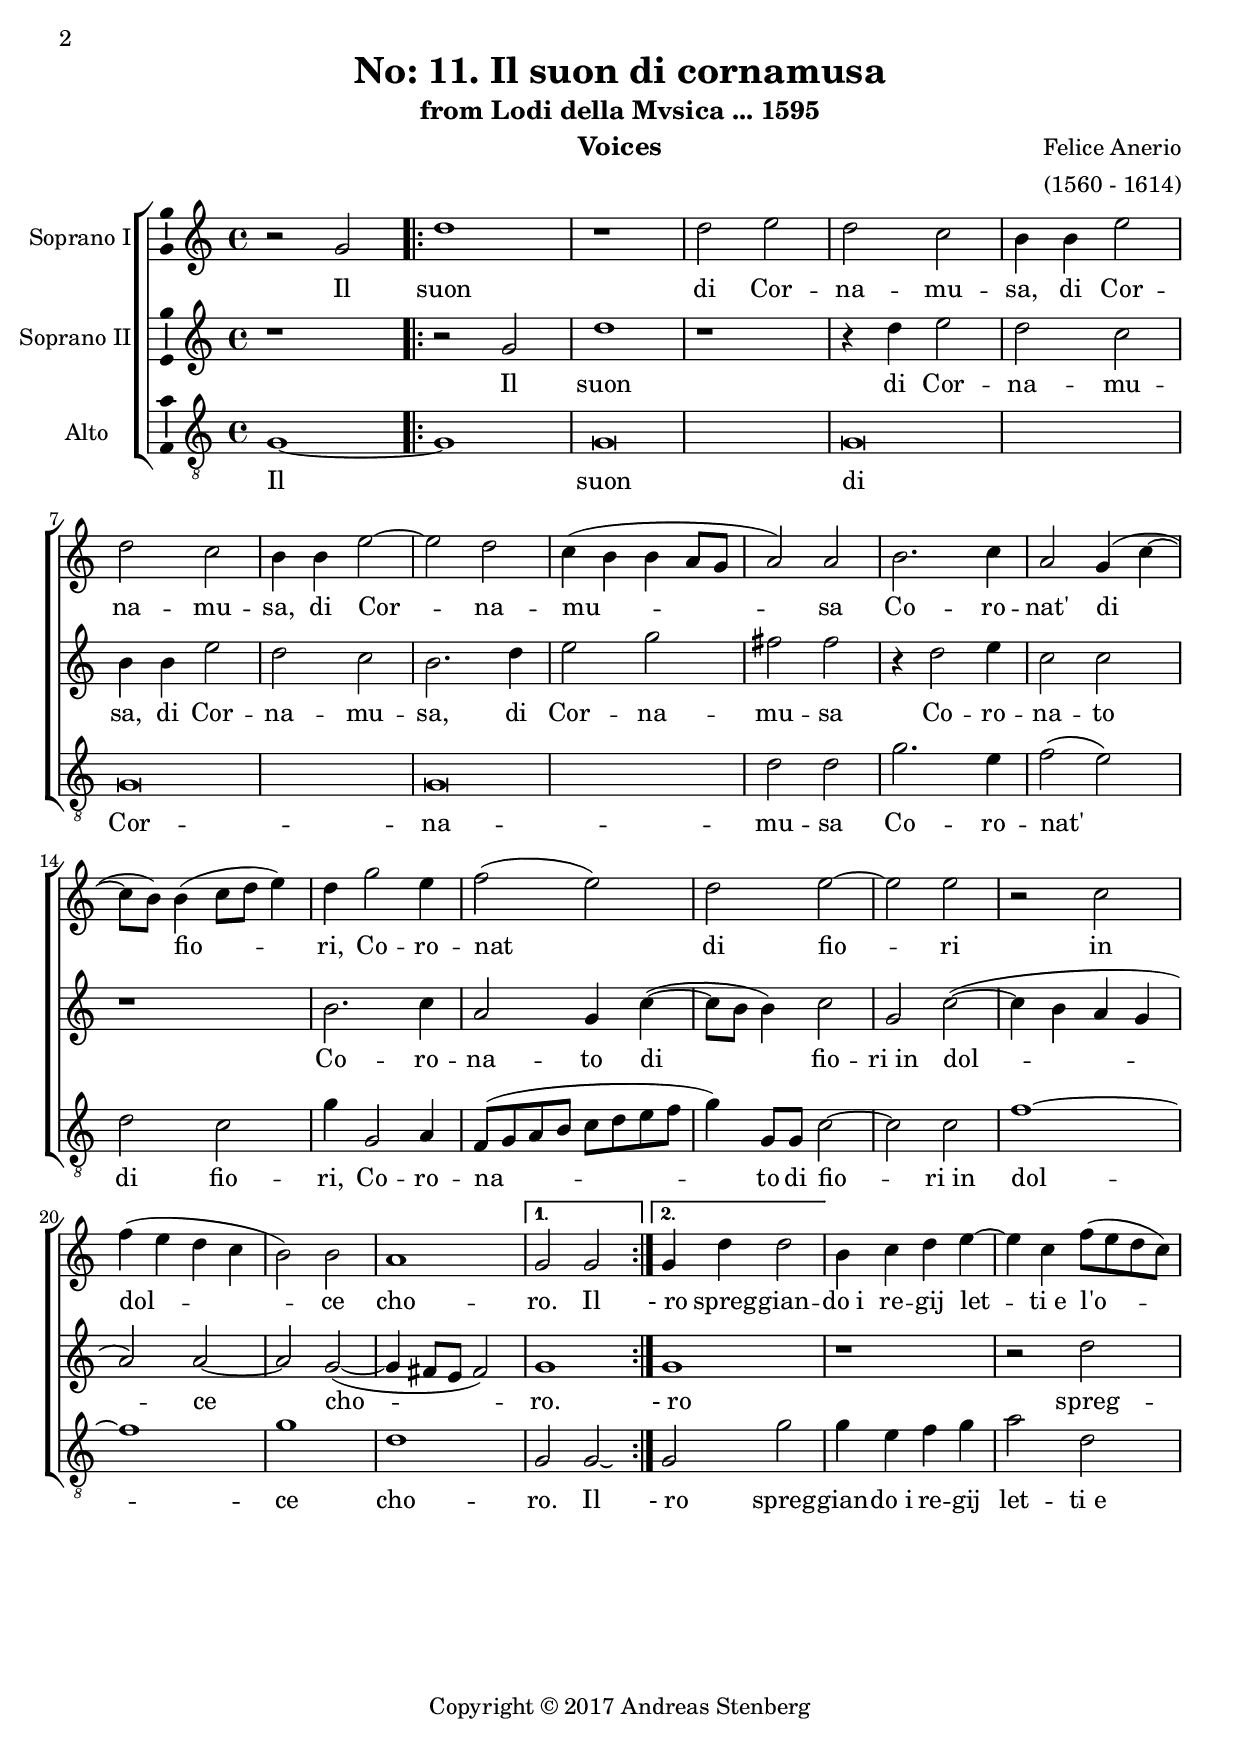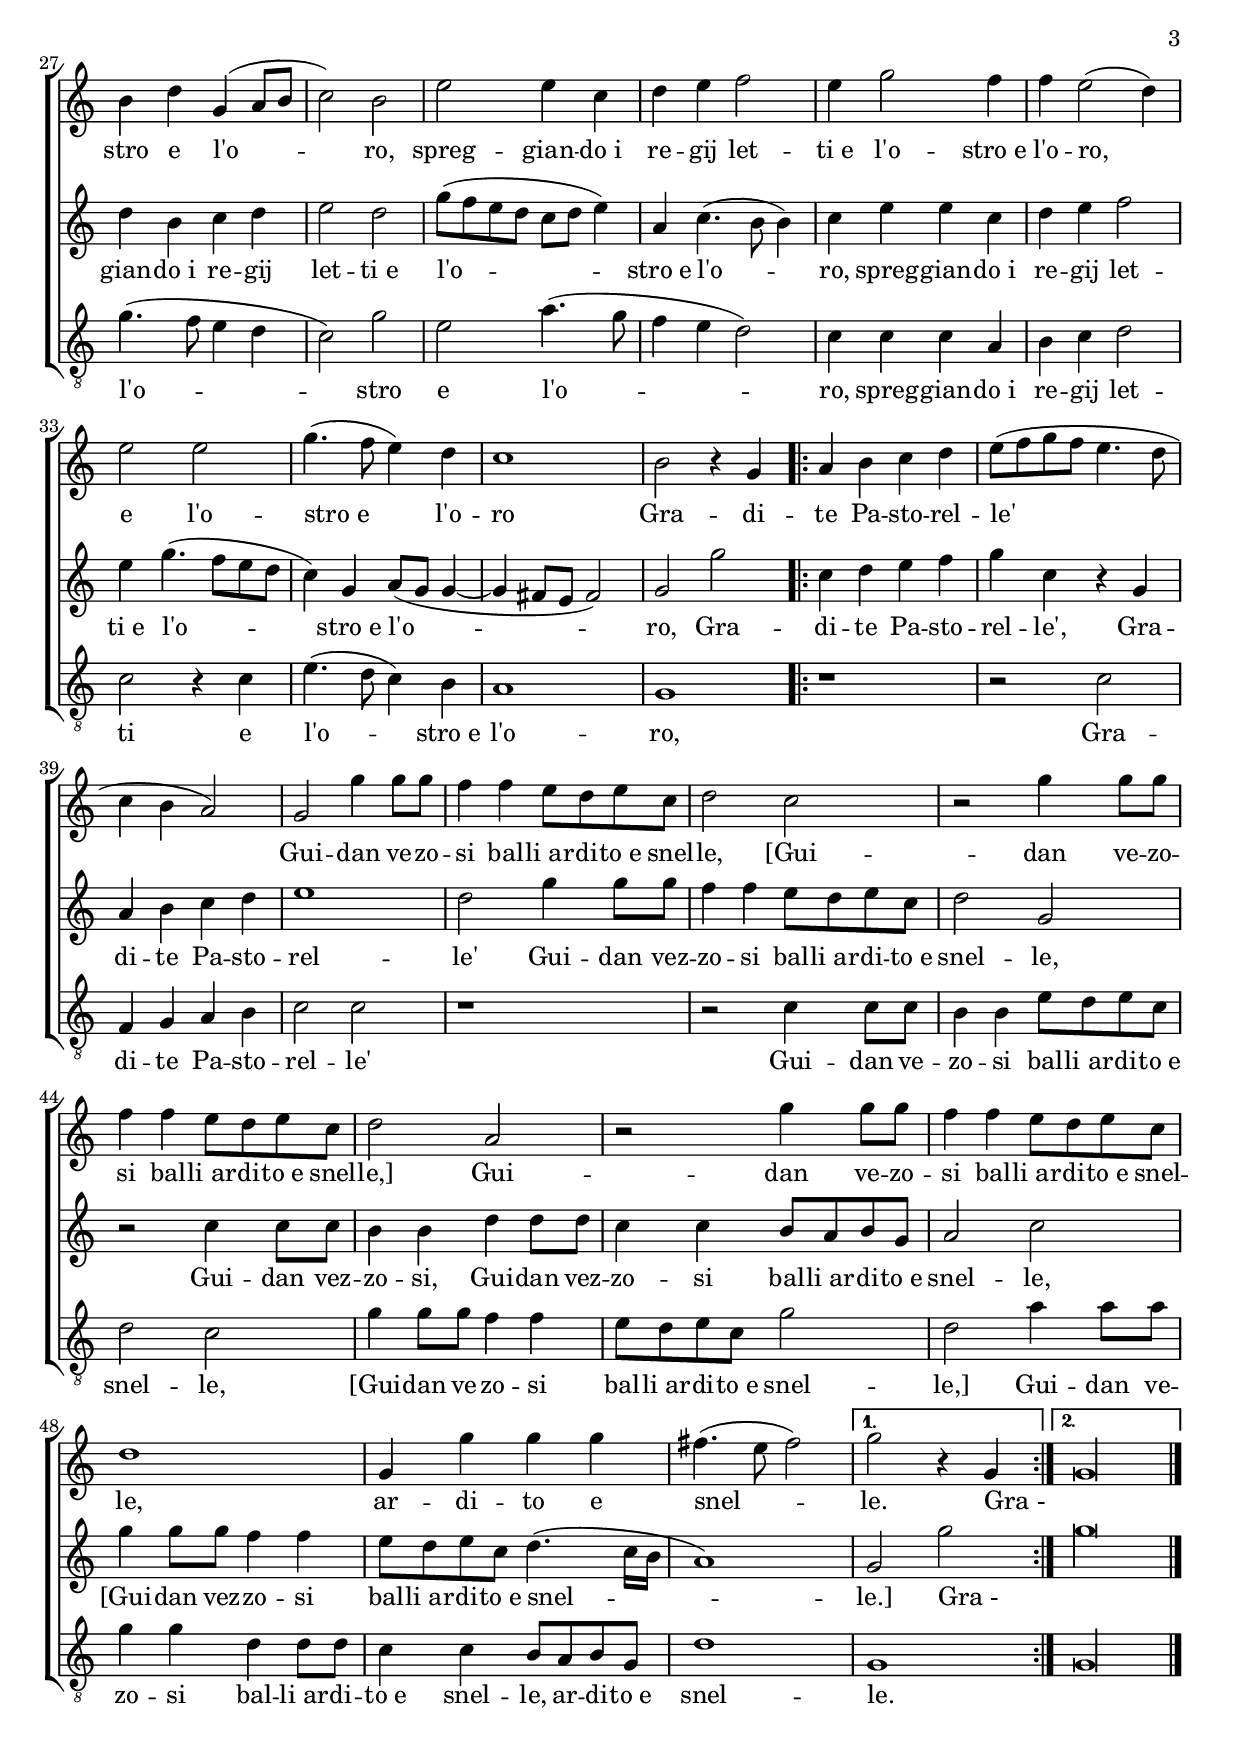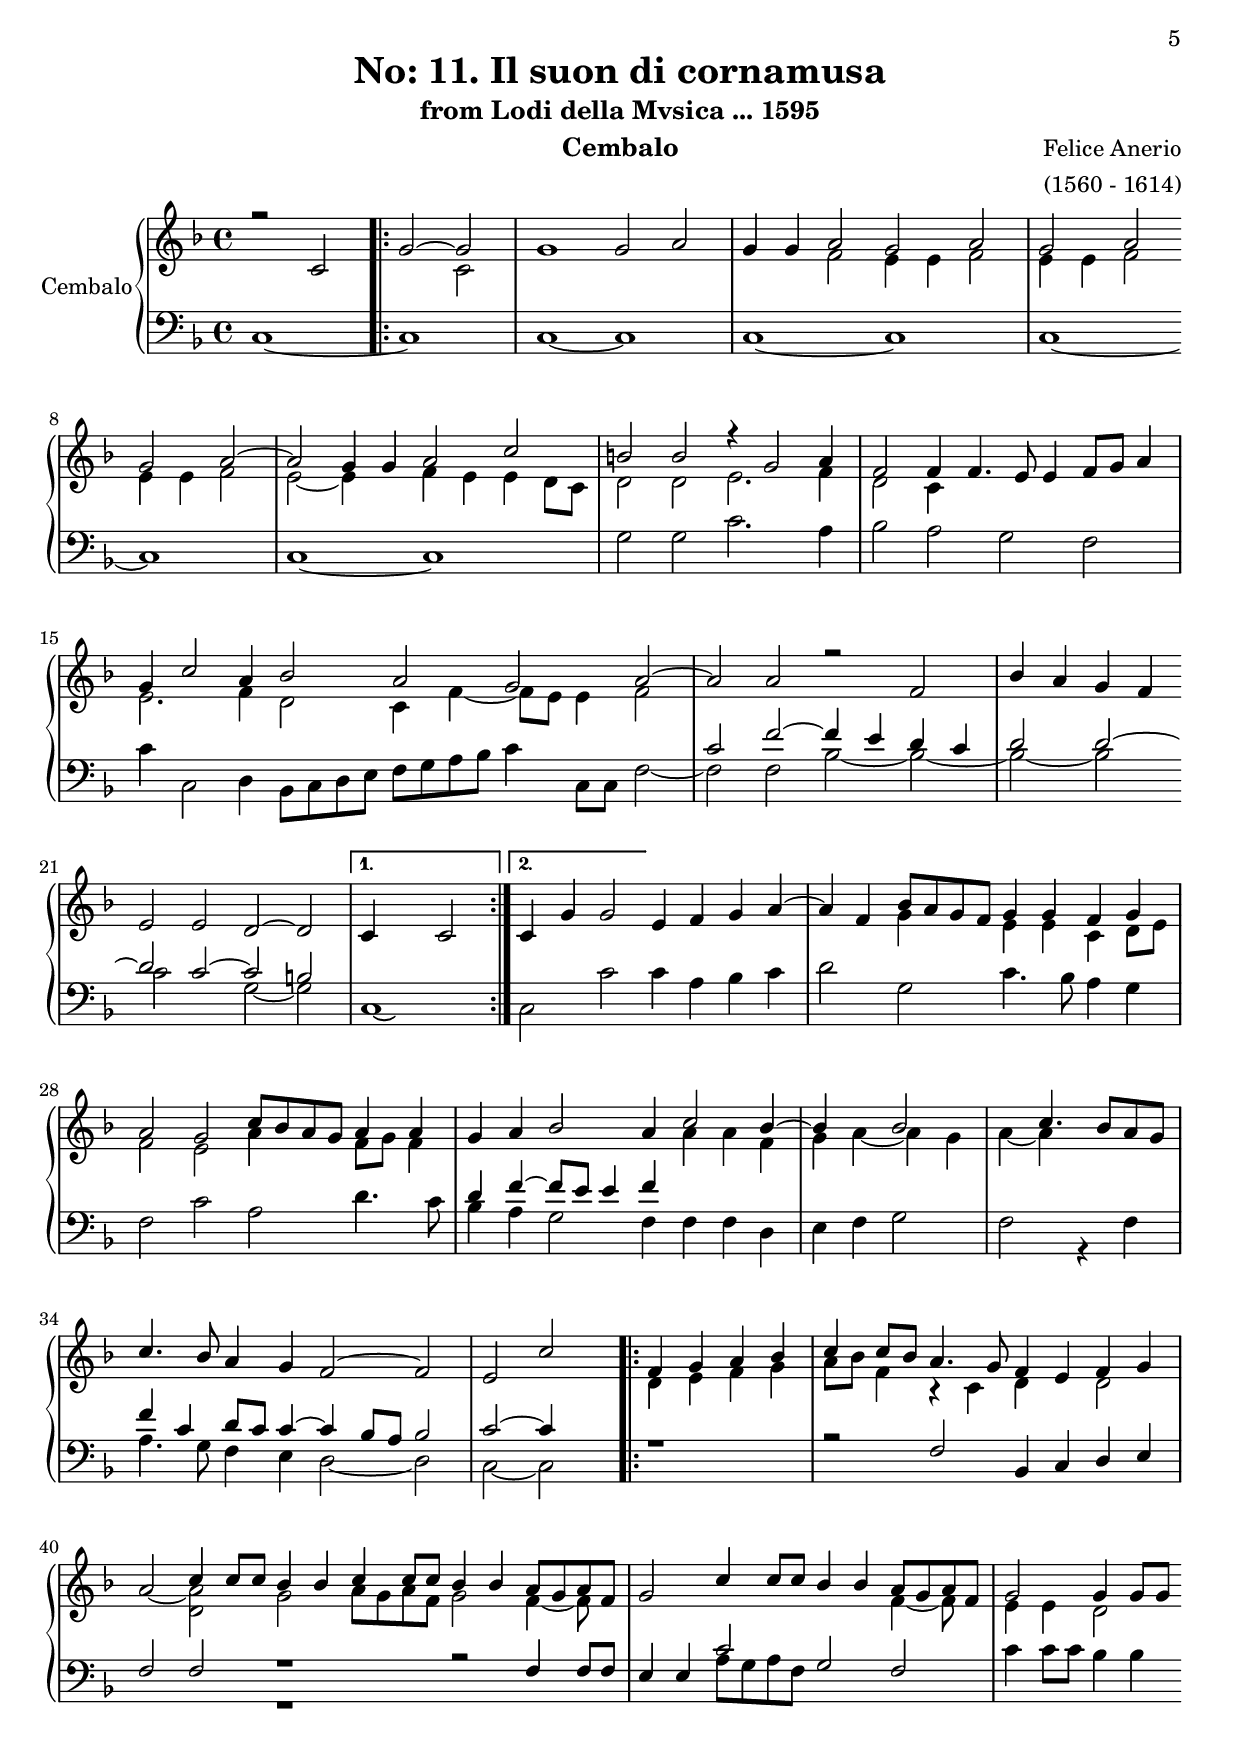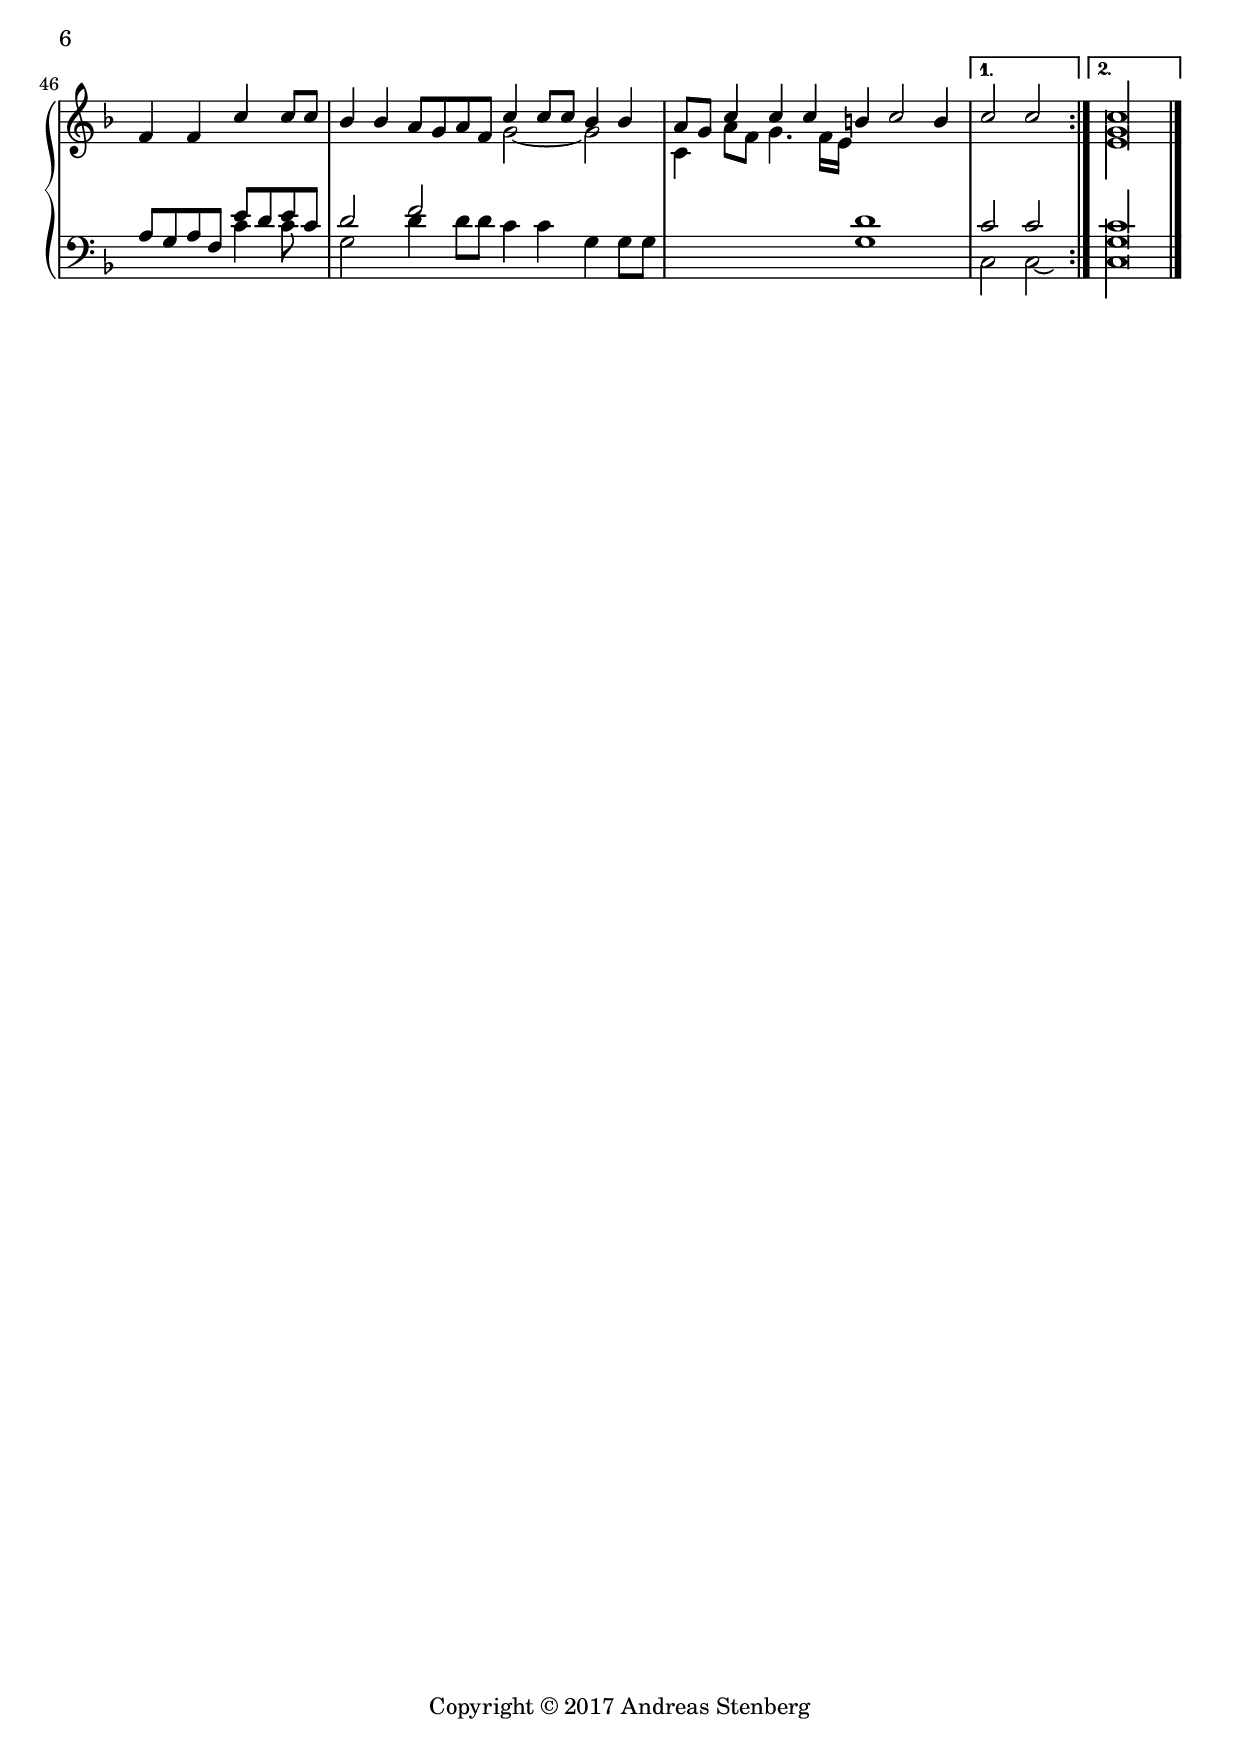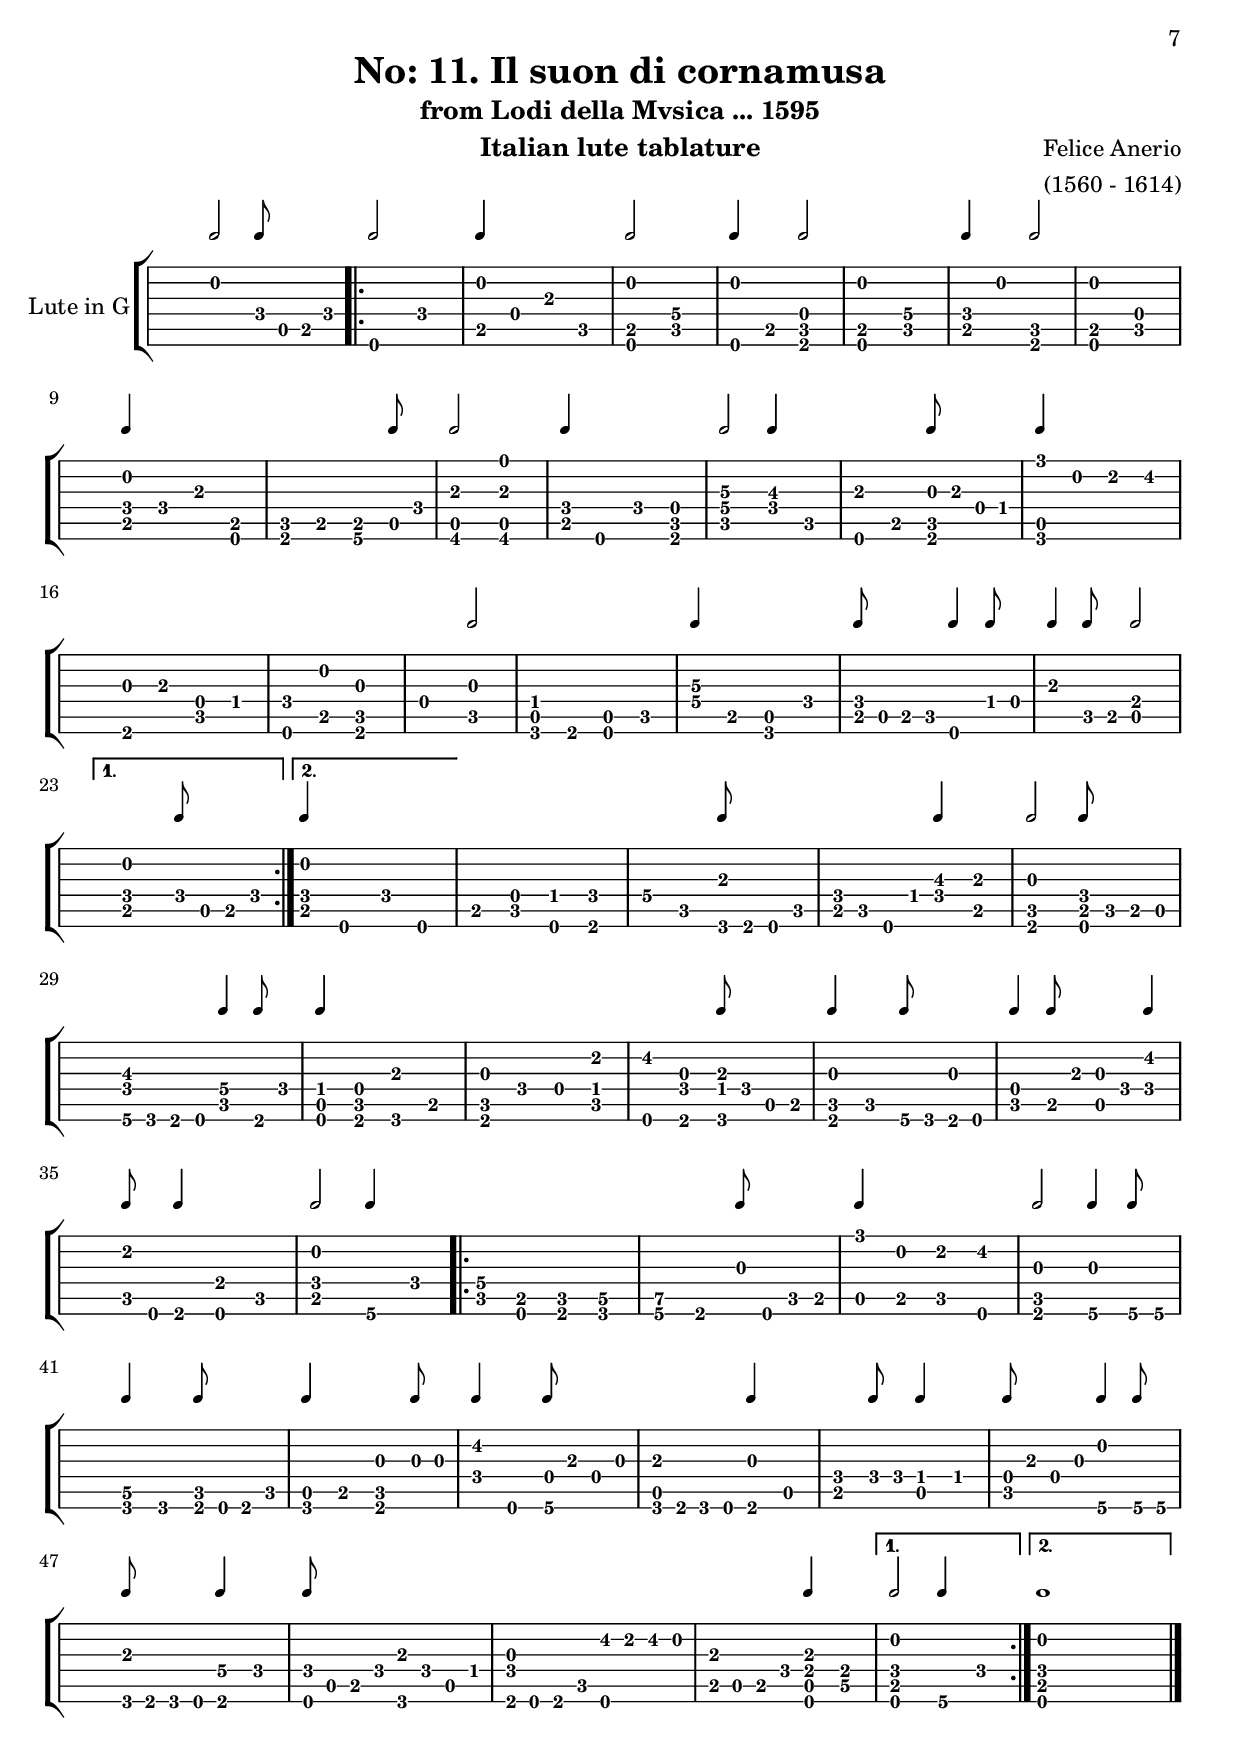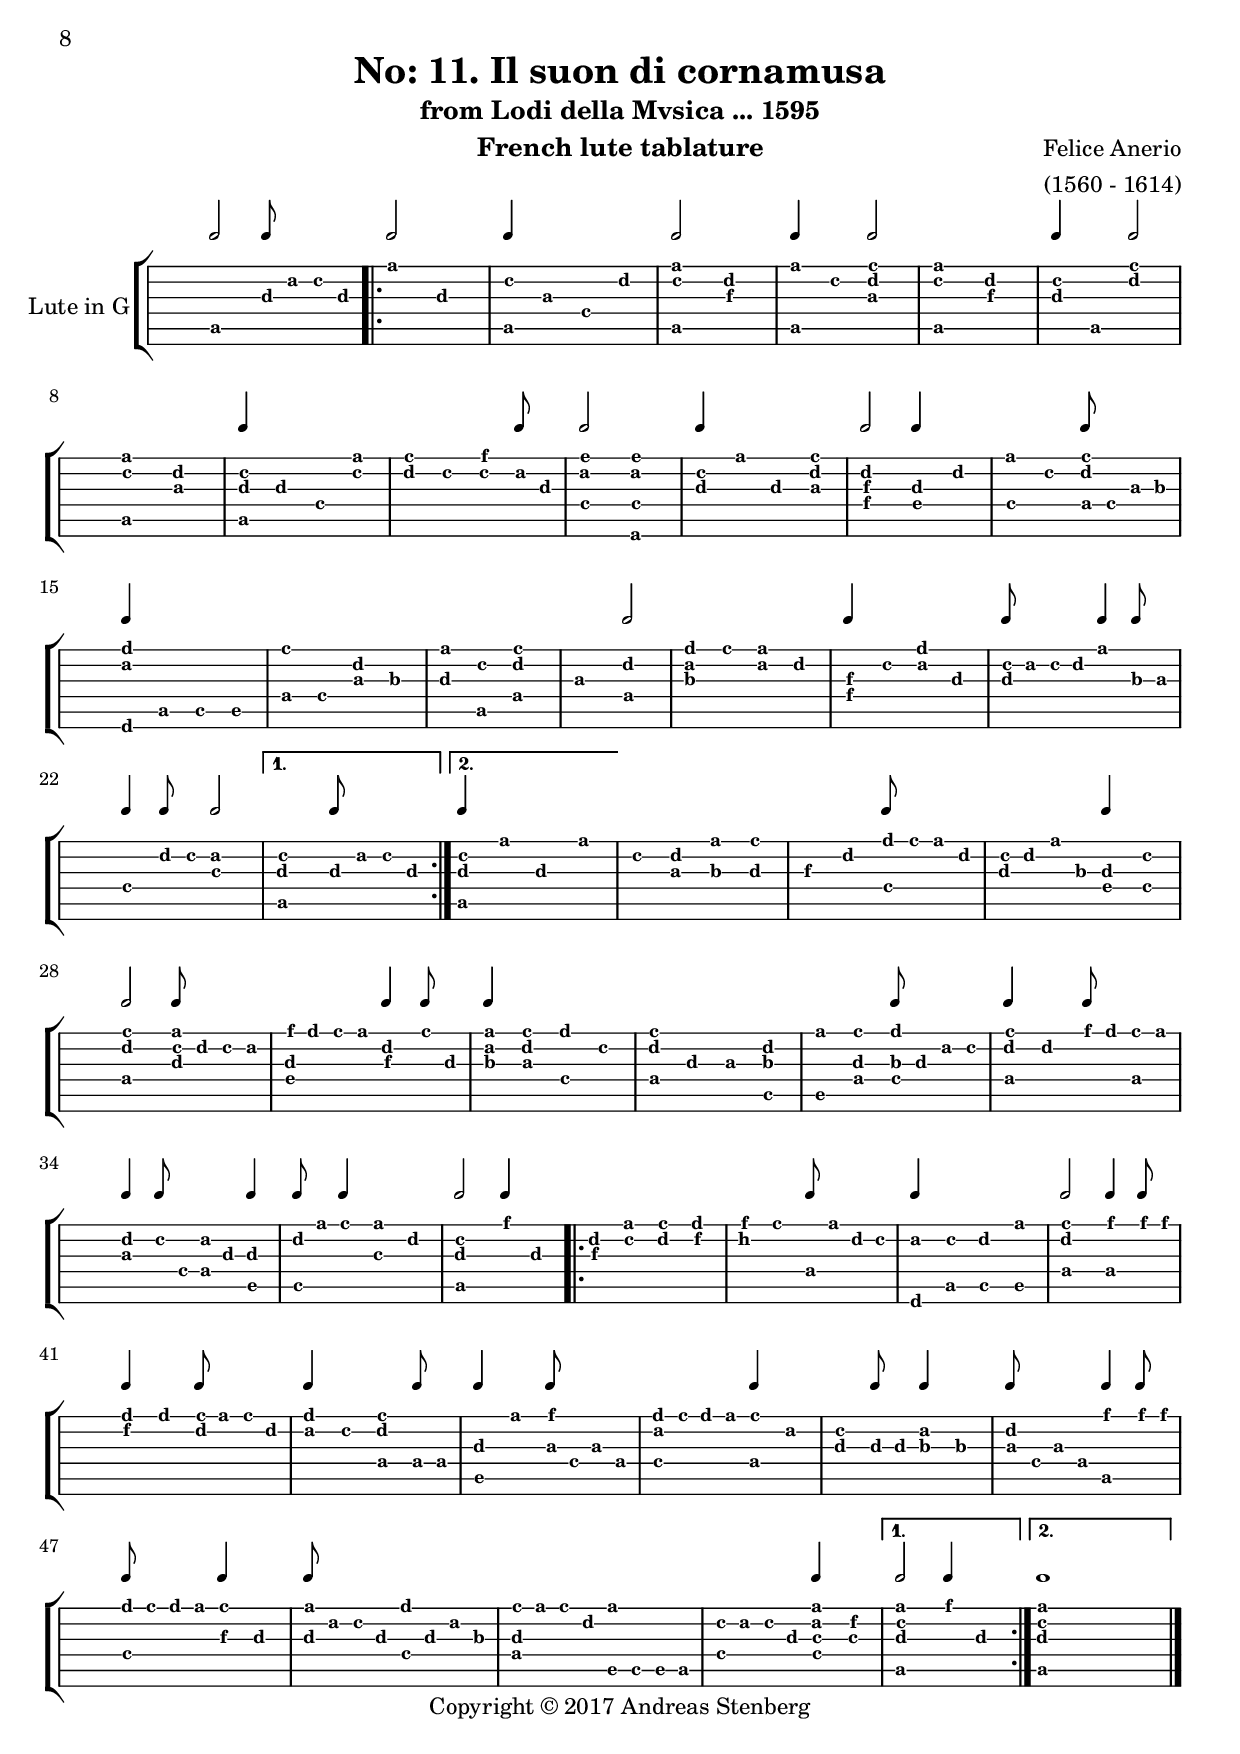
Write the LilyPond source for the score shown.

\version "2.18.2"
\language "deutsch"
#(define (tie::tab-clear-tied-fret-numbers grob)
   (let* ((tied-fret-nr (ly:spanner-bound grob RIGHT)))
     (ly:grob-set-property! tied-fret-nr 'transparent #t)))
\paper {
  ragged-bottom = ##t
  ragged-last-bottom = ##t
  print-all-headers = ##t
  page-breaking = #ly:minimal-breaking
  evenFooterMarkup = \markup {
    \fill-line {
      "Copyright © 2017 Andreas Stenberg" 
    }
  }
}

\header {
  title = "No: 11. Il suon di cornamusa"
  subtitle = "from Lodi della Mvsica ... 1595"
  composer = "Felice Anerio"
  arranger  = "(1560 - 1614)"
}
%% Sources
%% Sources fore Voices
global = {
  \key c \major
  \time 4/4
}

soprano = \relative c'' {
  \global
  % Music follows here.
  r2 g2 
  \repeat volta 2 {
    d'1
    r1 
    d2 e2 
    d2  c2 
    h4 h4 e2 
    d2  c2  
    h4 h4  e2~
    e2  d2 
    c4( h4  h4 a8 g8 
    a2)  a2 
    h2. c4 
    a2  g4( c4~
    c8 h8) h4(  c8 d8 e4) 
    d4 g2 e4 
    f2( e2) 
    d2 e2~
    e2 e2 
    r2  c2 
    f4( e4  d4 c4 
    h2)  h2  
    a1
    
  }
  \alternative {
    { g2  g2 }
    {  g4 d'4 d2   }
  }
  h4 c4 d4 e4~
  e4 c4 f8( e8 d8 c8) 
  h4 d4 g,4( a8 h8 
  c2)  h2 
  e2 e4 c4 
  d4 e4 f2 
  e4 g2 f4 
  f4 e2( d4) 
  e2 e2 
  g4.( f8 e4) d4 
  c1 
  h2  r4 g4 
  \repeat volta 2 {
    a4 h4 c4 d4 
    e8( f8 g8 f8 e4. d8 
    c4 h4 a2) 
    g2 g'4 g8 g8 
    f4 f4 e8 d8 e8 c8 
    d2 c2 
    r2 g'4 g8 g8
    f4 f4 e8 d8 e8 c8 
    d2  a2 
    r2 g'4 g8 g8 
    f4 f4 e8 d8 e8 c8 
    d1 
    g,4 g'4 g4 g4 
    fis4.( e8 fis2)
  }
  \alternative {
    { g2  r4 g,4  }
    {  \cadenzaOn g\longa
    }
  }
  \bar "|."
}

alto = \relative c' {
  \global
  % Music follows here.
  r1
  \repeat volta 2 {
    r2 g'2
    d'1
    r1 
    r4 d4 e2 
    d2  c2 
    h4 h4 e2 
    d2  c2 
    h2. d4 
    e2 g2 
    fis2 fis2 
    r4 d2 e4 
    c2 c2 
    r1 
    h2. c4 
    a2 g4 c4~( 
    c8 h8 h4) c2 
    g2 c2~(
    c4 h4 a4 g4 
    a2) a2~
    a2  g2~(
    g4 fis8 e8 fis2)
  }
  \alternative {
    {  g1 }
    { g1}
  }
  r1
  r2 d'2 
  d4 h4 c4 d4 
  e2 d2 
  g8( f8 e8 d8 c8 d8 e4) 
  a,4 c4.( h8 h4) 
  c4  e4  e4 c4 
  d4 e4  f2 
  e4 g4.( f8 e8 d8 
  c4)g4  a8( g8 g4~
  g4 fis8 e8 fis2) 
  g2 g'2 
  \repeat volta 2 {
   c,4 d4 e4 f4 
    g4 c,4 r4 g4 
    a4 h4 c4 d4 
    e1 
    d2 g4 g8 g8 
    f4 f4 e8 d8 e8 c8 
    d2 g,2 
    r2 c4 c8 c8 
    h4 h4 d4 d8 d8 
    c4 c4 h8 a8 h8 g8 
    a2 c2 
    g'4 g8 g8 f4 f4 
    e8 d8 e8 c8 d4.( c16 h16 
    a1)
  }
  \alternative {
    {  g2
       g'2  }
    {  g\longa }
  }
}


bass = \relative c {
  \global
  % Music follows here.
  g'1~
  \repeat volta 2 {
    g1
    g\breve
    g\breve
    g\breve
    g\breve
    d'2 d2
    g2. e4
    f2( e2) 
    d2 c2
    g'4 g,2 a4
    f8( g8 a8 h8 c8 d8 e8 f8
    g4) g,8 g8 c2~
    c2 c2 f1~
    f1
    g1     
    d1
  }
  \alternative {
    {  g,2  g2\laissezVibrer  }
    {  g2 g'2  }
  }
  g4 e4 f4 g4  
  a2  d,2 
  g4.( f8 e4 d4 
  c2 ) g'2 
  e2  a4.( g8 
  f4 e4  d2) 
  c4 c4  c4 a4 
  h4 c4  d2 
  c2  r4 c4 
  e4.( d8  c4) h4 
  a1
  g1
  \repeat volta 2 {
    r1
    r2 c2 
    f,4 g4  a4 h4 
    c2  c2 
    r1
    r2 c4 c8 c8 
    h4 h4  e8 d8 e8 c8 
    d2  c2 
    g'4 g8 g8  f4 f4 
    e8 d8 e8 c8  g'2 
    d2  a'4 a8 a8  
    g4 g4  d4 d8 d8 
    c4 c4  h8 a8 h8 g8 
    d'1
  }
  \alternative {
    { g,1  }
    {  g\longa
    }
  }
}

sopranoVerse = \lyricmode {
  % Lyrics follow here.
  Il suon \repeat unfold 2 { di Cor -- na -- mu -- sa, }
  di Cor -- na -- mu -- sa
  Co -- ro -- nat' di fio -- ri,
  Co -- ro -- nat di fio -- ri in dol -- ce cho -- ro.
  Il
    "- ro"
  spreg -- gian -- do_i re -- gij let -- ti_e l'o -- stro e l'o --  ro,
  spreg -- gian -- do_i re -- gij let -- ti_e l'o -- stro_e l'o --  ro,
  e l'o -- stro_e l'o --  ro
  Gra -- di -- te Pa -- sto -- rel -- le' Gui -- dan ve -- zo -- si bal -- li_ar -- di -- to_e snel -- le,
  [Gui -- dan ve -- zo -- si bal -- li_ar -- di -- to_e snel -- le,]
  Gui -- dan ve -- zo -- si bal -- li_ar -- di -- to_e snel -- le,
  ar -- di -- to e snel -- le.
  "Gra -" 
  _ "- le."
}

altoVerse = \lyricmode {
  % Lyrics follow here.
  Il suon \repeat unfold 2 { di Cor -- na -- mu -- sa, }
  di Cor -- na -- mu -- sa
  Co -- ro -- na -- to 
  Co -- ro -- na -- to di fio -- ri_in dol -- ce cho -- ro.
  "- ro"  
spreg -- gian -- do_i re -- gij let -- ti_e l'o -- stro_e l'o --  ro,
  spreg -- gian -- do_i re -- gij let -- ti_e l'o -- stro_e l'o --  ro,
  Gra -- di -- te Pa -- sto -- rel -- le',
  Gra -- di -- te Pa -- sto -- rel -- le' 
  Gui -- dan vez -- zo -- si bal -- li_ar -- di -- to_e snel -- le,
  Gui -- dan vez -- zo -- si,
  Gui -- dan vez -- zo -- si bal -- li_ar -- di -- to_e snel -- le,
[Gui -- dan vez -- zo -- si bal -- li_ar -- di -- to_e snel -- le.]
"Gra -" 
_ "- le.]"
  }


bassVerse = \lyricmode {
  % Lyrics follow here.
  Il suon  di Cor -- na -- mu -- sa
  Co -- ro -- nat' di fio -- ri,
  Co -- ro -- na -- to di fio -- ri_in dol -- ce cho -- ro.
  Il
  "- ro"
spreg -- gian -- do_i re -- gij let -- ti_e l'o -- stro e l'o --  ro,
  spreg -- gian -- do_i re -- gij let -- ti e l'o -- stro_e l'o --  ro,
  Gra -- di -- te Pa -- sto -- rel -- le' Gui -- dan ve -- zo -- si bal -- li_ar -- di -- to_e snel -- le,
  [Gui -- dan ve -- zo -- si bal -- li_ar -- di -- to_e snel -- le,]
  Gui -- dan ve -- zo -- si bal -- li_ar -- di -- to_e snel -- le,
  ar -- di -- to_e snel -- le.
  _ "- le."
}
%% Sources for Harpsichord setting
global = {
  \key f \major
  \time 4/4
}

rightOne = \relative c'' {
  \global
  % Music follows here.
  r2 c,2
  \repeat volta 2 {
    g'2~g2
    g1 \bar "" g2 a2
    g4 g4  a2 \bar "" g2 a2
    g2 a2\bar ""  g2 a2~
    a2 g4 g4 \bar "" a2 c2
    h2 h2 \bar "" r4 g2 a4
    f2 f4  f4. e8 e4 f8 g8 a4
    g4 c2 a4 \bar "" b2 a2 \bar ""
    g2 a2~
    a2 a2\bar "" r2 f2
    b4 a4 g4 f4 \bar "" e2 e2 \bar ""
    d2~d2
  }
  \alternative {
    { c4 s4 c2  }
    {c4 g'4 g2\bar "" }
  }
  e4 f4 g4 a4~
  a4 f4 b8 a8 g8 f8  \bar ""
  g4 g4 f4 g4
  a2 g2 \bar ""
  c8 b8 a8 g8 a4 a4 
  g4 a4 b2 \bar "" a4 c2 b4~
  b4  s4 b2 s4 \bar "" c4. b8 a8 g8
  c4. b8 a4 g4 \bar "" f2~ f2
  e2 c'2
  \repeat volta 2 {
    f,4 g4 a4 b4
    c4 c8 b8 a4. g8 \bar ""
    f4 e4 f4 g4
  <<{ s2  \stemUp c4 c8 c8 }\\ { \stemUp a2 ~ \stemDown a2  }>>\bar ""
   \stemUp
   b4 b4 c4 c8 c8 \bar ""
    b4 b4 a8 g8 a8 f8
    g2 c4 c8 c8 \bar ""
    b4 b4 a8 g8 a8 f8
    g2 g4 g8 g8 \bar ""
    f4 f4 c'4 c8 c8
    b4 b4 a8 g8 a8 f8  \bar ""
    c'4 c8 c8 b4 b4
    a8 g8 c4 c4 c4 \bar ""
    h4 c2 h4
  }
  \alternative
  {
    {c2 c2}
    {\cadenzaOn c\longa \bar "|."}
  }
}

rightTwo = \relative c'' {
  \global
  % Music follows here.
  s1 
  \repeat volta 2 {
    s2 c,2
    s1 s1
    s2 f2 e4 e4 f2
    e4 e4 f2 e4 e4 f2
    e2~e4 s4 f4 e4 e4 d8 c8
    d2 d2 e2. f4
    d2 c4 s4 \bar "" s1
    e2. f4 d2 c4 f4~
    f8 e8 e4 f2 
    s1 s1
    s1 s1
    s1 
  }
  \alternative {
    { s1 }
    { s1 }
  }
  s1 
  s2 g4 s4
  e4 e4 c4 d8 e8
  f2 e2
  a4 s4 f8 g8 f4
  s1 
  s4 a4 a4 f4
  g4 a4~ a4 g4
  a4~ a4 s2
  s1
  s1
  s1
  \repeat volta 2 {
    d,4 e4 f4 g4
    a8 b8 f4 r4 c4
    d4 s4 d2
    s2 \stemDown d2 

    g2 a8 g8 a8 f8 
    g2 f4~ f8 s8
    s1 
    s2 f4~f8 s8
    e4 e4 d2
    s1
    s1 
    g2~g2
    c,4 a'8 f8 g4. f16 e16
    s1
  }
  \alternative {
    { s2 s2 }
    { <g e>\longa }
  }
}

leftOne = \relative c' {
  \global
  % Music follows here.
  s1
  \repeat volta 2 {
  s1*16
  c2 f2~ f4 e4 d4 c4
  d2 d2~d2 c2 ~
  c2 h2
  }
  \alternative {
    {s1}
  { s1 }
  }
  s1*5
  d4 f4~f8 e8 e4 
  f4 s2.
  s1*2
  f4 c4 d8 c8 c4~ 
  c4 b8 a8 b2
  c2~c4 s4
  \repeat volta 2 {
    r1
   r2  f,2 
    b,4 c4 d4 e4
    f2 f2
    r1
    r2 f4 f8 f8 
    e4 e4  c'2
    g2 f2
    s1
    a8 g8 a8 f8 e'8 d8 e8 c8
    d2 f2
    s1
    s1
    d1
  }
  \alternative {
    { c2 c2}
    { c\longa }
  }
}

leftTwo = \relative c' {
  \global
  % Music follows here.
  c,1~ 
  \repeat volta 2 {
  c1
  c1~c1
  c1~c1
  c1~c1
  c1~c1
  g'2 g2 c2. a4
  b2 a2 g2 f2
  c'4 c,2 d4 b8 c8 d8 e8
  f8 g8 a8 b8 c4 c,8 c8 f2~
  f2 f2 b2~ b2~
  b2 ~b2 c2 s2 
  g2~g2
  }
  \alternative {
    { c,1\laissezVibrer }
    { c2 c'2  }
  }
  c4 a4 b4 c4
  d2 g,2
  c4. b8 a4 g4
  f2 c'2
  a2 d4. c8
  b4 a4 g2 
  f4 f4 f4 d4
  e4 f4 g2
  f2 r4 f4
  a4. g8 f4 e4
  d2~d2
  c2~ c2
  \repeat volta 2 {
    s1
    s1
    s1
    s1
    r1
    s1
   s2  a'8 g8 a8 f8
   s1
    c'4 c8 c8 b4 b4 
    s2 c4 c8 s8
    g2 d'4 d8 d8 
    c4 c4 g4 g8 g8 
    s1 
    g1 
  }
  \alternative {
    { c,2 c2\laissezVibrer }
    { <g' c,>\longa }
  }
}
harpsicordPart =  \new PianoStaff \with {
    instrumentName = "Cembalo"
  } <<
    \new Staff = "right" \with {
      midiInstrument = "harpsichord"
    } << \rightOne \\ \rightTwo >>
    \new Staff = "left" \with {
      midiInstrument = "harpsichord"
    } { \clef bass << \leftOne \\ \leftTwo >> }
  >>
 %% Sources for Italian lute tablature
TrackAVoiceAMusic = #(define-music-function (parser location inTab) (boolean?)
                       #{
%                         \tempo 4=120
                         \clef #(if inTab "tab" "treble_8")
                         \key f \major
                         \time 4/4
                         \oneVoice
                           <c\2>2 <c'\4>8 <d'\5>8 <e'\5>8 <c'\4>8 
                         \repeat volta 2 {
                           <g'\6>2 <c'\4>2 
                           <e'\5 c\2 >4 <a\4>4 <g\3>4 <f'\5>4 
                           <g'\6 e'\5 c\2 >2 <f'\5 d'\4 >2 
                           <g'\6 c\2 >4 <e'\5>4 <a'\6 f'\5 a\4 >2 
                           <g'\6 e'\5 c\2 >2 <f'\5 d'\4 >2 
                           <e'\5 c'\4 >4 <c\2>4 <a'\6 f'\5 >2 
                           <g'\6 e'\5 c\2 >2 <f'\5 a\4 >2 
                           <e'\5 c'\4 c\2 >4 <c'\4>4 <g\3>4 <g'\6 e'\5 >4 
                           <a'\6 f'\5 >4 <e'\5>4 <c''\6 e'\5 >4 <d'\5>8 <c'\4>8 
                           <h'\6 d'\5 g\3 >2 <h'\6 d'\5 g\3 g,\1 >2 
                           <e'\5 c'\4 >4 <g'\6>4 <c'\4>4 <a'\6 f'\5 a\4 >4 
                           <f'\5 d'\4 b\3 >2 <c'\4 a\3 >4 <f'\5>4 
                           <g'\6 g\3 >4 <e'\5>4 <a'\6 f'\5 f\3 >8 <g\3>8 <a\4>8 <b\4>8 
                          % <g'\6 e'\5 c'\4 >4 <c''\6 c\2 >4 <e'\5>4 <a'\6 f'\5 d\2 >4 
                           <b'\6 d'\5 b,\1 >4 <c\2>4 <d\2>4 <e\2>4 
                           <a'\6 f\3 >4 <g\3>4 <f'\5 a\4 >4 <b\4>4 
                           <g'\6 c'\4 >4 <e'\5 c\2 >4 <a'\6 f'\5 f\3 >2 
                           <a\4>2 <f'\5 f\3 >2 
                           <b'\6 d'\5 b\4 >4 <a'\6>4 <g'\6 d'\5 >4 <f'\5>4 
                           <d'\4 b\3 >4 <e'\5>4 <b'\6 d'\5 >4 <c'\4>4 
                           <e'\5 c'\4 >8 <d'\5>8 <e'\5>8 <f'\5>8 <g'\6>4 <b\4>8 <a\4>8 
                           <g\3>4 <f'\5>8 <e'\5>8 <d'\5 h\4 >2 
                         }
                         \alternative {
                           {
                             <e'\5 c'\4 c\2 >2 <c'\4>8 <d'\5>8 <e'\5>8 <c'\4>8 
                           }
                           {
                             <e'\5 c'\4 c\2 >4 <g'\6>4 <c'\4>4 <g'\6>4 
                           }
                         }
                         <e'\5>4 <f'\5 a\4 >4 <g'\6 b\4 >4 <a'\6 c'\4 >4 
                         <d'\4>4 <f'\5>4 <b'\6 g\3 >8 <a'\6>8 <g'\6>8 <f'\5>8 
                         <e'\5 c'\4 >8 <f'\5>8 <g'\6>8 <b\4>8 <c'\4 a\3 >4 <e'\5 g\3 >4 
                         <a'\6 f'\5 f\3 >2 <g'\6 e'\5 c'\4 >8 <f'\5>8 <e'\5>8 <d'\5>8 
                         <c''\6 c'\4 a\3 >8 <b'\6>8 <a'\6>8 <g'\6>8 <f'\5 d'\4 >4 <a'\6>8 <c'\4>8 
                         <g'\6 d'\5 b\4 >4 <a'\6 f'\5 a\4 >4 <b'\6 g\3 >4 <e'\5>4 
                         <a'\6 f'\5 f\3 >4 <c'\4>4 <a\4>4 <f'\5 b\4 d\2 >4 
                         <g'\6 e\2 >4 <a'\6 c'\4 f\3 >4 <b'\6 b\4 g\3 >8 <c'\4>8 <d'\5>8 <e'\5>8 
                         <a'\6 f'\5 f\3 >4 <f'\5>4 <c''\6>8 <b'\6>8 <a'\6 f\3 >8 <g'\6>8 
                         <f'\5 a\4 >4 <e'\5>8 <g\3>8 <d'\5 f\3 >8 <c'\4>8 <c'\4 e\2 >4 
                         <f'\5 d\2 >8 <g'\6>8 <a'\6>4 <g'\6 h\4 >4 <f'\5>4 
                         <e'\5 c'\4 c\2 >2 <c''\6>4 <c'\4>4 
                         \repeat volta 2 {
                           <f'\5 d'\4 >4 <g'\6 e'\5 >4 <a'\6 f'\5 >4 <b'\6 g'\5 >4 
                           <c''\6 a'\5 >4 <a'\6>4 <f\3>8 <g'\6>8 <f'\5>8 <e'\5>8 
                           <b,\1 d'\5 >4 <c\2 e'\5 >4 <d\2 f'\5 >4 <e\2 g'\6 >4 
                           <a'\6 f'\5 f\3 >2 <c''\6 f\3 >4 <c''\6>8 <c''\6>8 
                           <b'\6 g'\5 >4 <b'\6>4 <a'\6 f'\5 >8 <g'\6>8 <a'\6>8 <f'\5>8 
                           <b'\6 d'\5 >4 <e'\5>4 <f'\5 a'\6 f\3 >4 <f\3>8 <f\3>8 
                           <c'\4 e\2 >4 <g'\6>4 <c''\6 a\4 >8 <g\3>8 <a\4>8 <f\3>8 
                           <b'\6 d'\5 g\3 >8 <a'\6>8 <b'\6>8 <g'\6>8 <a'\6 f\3 >4 <d'\5>4 
                           <e'\5 c'\4 >4 <c'\4>8 <c'\4>8 <d'\5 b\4 >4 <b\4>4 
                           <f'\5 a\4 >8 <g\3>8 <a\4>8 <f\3>8 <c\2 c''\6 >4 <c''\6>8 <c''\6>8 
                           <b'\6 g\3 >8 <a'\6>8 <b'\6>8 <g'\6>8 <a'\6 d'\4 >4 <c'\4>4 
                           <g'\6 c'\4 >8 <d'\5>8 <e'\5>8 <c'\4>8 <b'\6 g\3 >8 <c'\4>8 <d'\5>8 <b\4>8 
                           <a'\6 c'\4 f\3 >8 <g'\6>8 <a'\6>8 <f'\5>8 <g'\6 e\2 >8 <d\2>8 <e\2>8 <c\2>8 
                           <e'\5 g\3 >8 <d'\5>8 <e'\5>8 <c'\4>8 <g'\6 d'\5 h\4 g\3 >4 <g'\5 h\4 >4 
                         }
                         \alternative {
                           {
                             <g'\6 e'\5 c'\4 c\2 >2 <c''\6>4 <c'\4>4 
                           }
                           {
                             \cadenzaOn
                             <g'\6 e'\5 c'\4 c\2 >\longa 
                           }
                         }
                         \bar "|."
                         \pageBreak
                       #})
TrackAVoiceBMusic = #(define-music-function (parser location inTab) (boolean?)
                       #{
                       #})
rythmStaff = \new DrumStaff \with {
  \remove "Staff_symbol_engraver"
  \remove "Time_signature_engraver"
  \hide Clef
  fontSize = #-3
  \override StaffSymbol.staff-space = #(magstep -3)
  \override StaffSymbol.thickness = #(magstep -3)} { \stemUp
  \drummode { 
       bd2 bd8 s4.
       bd2 s2
       bd4 s2.
       bd2 s2
       bd4 s4 bd2
       s1
       bd4 s4 bd2 
       s1
       bd4 s2. 
       s2. bd8 s8
       bd2 s2
       bd4 s2. 
       bd2 bd4 s4
       s2 bd8 s4.
       bd4 s2.
       s1*2
       s2 bd2
       s1
       bd4 s2. 
       bd8 s4. bd4 bd8 s8
       bd4 bd8 s8 bd2
       s2 bd8 s4.
       bd4 s2.
       s1
       s2 bd8 s4.
       s2 bd4 s4
       bd2 bd8 s4.
       s2 bd4 bd8 s8
       bd4 s2. 
       s1
       s2 bd8 s4.
       bd4 s4 bd8 s4.
       bd4 bd8 s8 s4 bd4
       bd8 s8 bd4 s2
       bd2 bd4 s4
       s1
       s2 bd8 s4.
       bd4 s2. 
       bd2 bd4 bd8 s8
       bd4 s4 bd8 s4.
       bd4 s2 bd8 s8
       bd4 s4 bd8 s4.
       s2 bd4 s4
       s4 bd8 s8 bd4 s4
       bd8 s4. bd4 bd8 s8
       bd8 s4. bd4 s4
       bd8 s4. s2
       s1 
       s2 bd4 s4
       bd2 bd4 s4
       bd1
  }
}
TrackALyrics = \lyricmode {
  \set ignoreMelismata = ##t
  
  \unset ignoreMelismata
}
TrackAStaff = \new Staff <<
  \context Voice = "TrackAVoiceAMusic" {
    \TrackAVoiceAMusic ##f
  }
  \context Voice = "TrackAVoiceBMusic" {
    \TrackAVoiceBMusic ##f
  }
>>
TrackATabStaff = \new TabStaff \with { stringTunings = #`( ,(ly:make-pitch -2 4 NATURAL) ,(ly:make-pitch -1 0 NATURAL) ,(ly:make-pitch -1 3 NATURAL) ,(ly:make-pitch -1 5 NATURAL) ,(ly:make-pitch 0 1 NATURAL) ,(ly:make-pitch 0 4 NATURAL) ) 
                                       \override Clef.transparent =##t
                                       instrumentName = "Lute in G"
} <<
  \context TabVoice = "TrackAVoiceAMusic" {
    \removeWithTag #'chords
    \removeWithTag #'texts
    \TrackAVoiceAMusic ##t
  }
  \context TabVoice = "TrackAVoiceBMusic" {
    \removeWithTag #'chords
    \removeWithTag #'texts
    \TrackAVoiceBMusic ##t
  }
>>
TrackAStaffGroup = \new StaffGroup <<
% \TrackAStaff   %% uncoment for raw transcript of tab
  \rythmStaff
  \TrackATabStaff
>>
TrackAStaffGroupMidi = \new StaffGroup <<
% \TrackAStaff   %% uncoment for raw transcript of tab
%  \rythmStaff
  \TrackATabStaff
>>
%% Sources for French lute tablature
TrackBVoiceAMusic = #(define-music-function (parser location inTab) (boolean?)
                       #{
%                         \tempo 4=120
                         \clef #(if inTab "tab" "treble_8")
                         \key f \major
                         \time 4/4
                         \oneVoice
                           <c\5>2 <c'\3>8 <d'\2>8 <e'\2>8 <c'\3>8 
                         \repeat volta 2 {
                           <g'\1>2 <c'\3>2 
                           <e'\2 c\5 >4 <a\3>4 <g\4>4 <f'\2>4 
                           <g'\1 e'\2 c\5 >2 <f'\2 d'\3 >2 
                           <g'\1 c\5 >4 <e'\2>4 <a'\1 f'\2 a\3 >2 
                           <g'\1 e'\2 c\5 >2 <f'\2 d'\3 >2 
                           <e'\2 c'\3 >4 <c\5>4 <a'\1 f'\2 >2 
                           <g'\1 e'\2 c\5 >2 <f'\2 a\3 >2 
                           <e'\2 c'\3 c\5 >4 <c'\3>4 <g\4>4 <g'\1 e'\2 >4 
                           <a'\1 f'\2 >4 <e'\2>4 <c''\1 e'\2 >4 <d'\2>8 <c'\3>8 
                           <h'\1 d'\2 g\4 >2 <h'\1 d'\2 g\4 g,\6 >2 
                           <e'\2 c'\3 >4 <g'\1>4 <c'\3>4 <a'\1 f'\2 a\3 >4 
                           <f'\2 d'\3 b\4 >2 <c'\3 a\4 >4 <f'\2>4 
                           <g'\1 g\4 >4 <e'\2>4 <a'\1 f'\2 f\4 >8 <g\4>8 <a\3>8 <b\3>8 
                          % <g'\1 e'\2 c'\3 >4 <c''\1 c\5 >4 <e'\2>4 <a'\1 f'\2 d\5 >4 
                           <b'\1 d'\2 b,\6 >4 <c\5>4 <d\5>4 <e\5>4 
                           <a'\1 f\4 >4 <g\4>4 <f'\2 a\3 >4 <b\3>4 
                           <g'\1 c'\3 >4 <e'\2 c\5 >4 <a'\1 f'\2 f\4 >2 
                           <a\3>2 <f'\2 f\4 >2 
                           <b'\1 d'\2 b\3 >4 <a'\1>4 <g'\1 d'\2 >4 <f'\2>4 
                           <d'\3 b\4 >4 <e'\2>4 <b'\1 d'\2 >4 <c'\3>4 
                           <e'\2 c'\3 >8 <d'\2>8 <e'\2>8 <f'\2>8 <g'\1>4 <b\3>8 <a\3>8 
                           <g\4>4 <f'\2>8 <e'\2>8 <d'\2 h\3 >2 
                         }
                         \alternative {
                           {
                             <e'\2 c'\3 c\5 >2 <c'\3>8 <d'\2>8 <e'\2>8 <c'\3>8 
                           }
                           {
                             <e'\2 c'\3 c\5 >4 <g'\1>4 <c'\3>4 <g'\1>4 
                           }
                         }
                         <e'\2>4 <f'\2 a\3 >4 <g'\1 b\3 >4 <a'\1 c'\3 >4 
                         <d'\3>4 <f'\2>4 <b'\1 g\4 >8 <a'\1>8 <g'\1>8 <f'\2>8 
                         <e'\2 c'\3 >8 <f'\2>8 <g'\1>8 <b\3>8 <c'\3 a\4 >4 <e'\2 g\4 >4 
                         <a'\1 f'\2 f\4 >2 <g'\1 e'\2 c'\3 >8 <f'\2>8 <e'\2>8 <d'\2>8 
                         <c''\1 c'\3 a\4 >8 <b'\1>8 <a'\1>8 <g'\1>8 <f'\2 d'\3 >4 <a'\1>8 <c'\3>8 
                         <g'\1 d'\2 b\3 >4 <a'\1 f'\2 a\3 >4 <b'\1 g\4 >4 <e'\2>4 
                         <a'\1 f'\2 f\4 >4 <c'\3>4 <a\3>4 <f'\2 b\3 d\5 >4 
                         <g'\1 e\5 >4 <a'\1 c'\3 f\4 >4 <b'\1 b\3 g\4 >8 <c'\3>8 <d'\2>8 <e'\2>8 
                         <a'\1 f'\2 f\4 >4 <f'\2>4 <c''\1>8 <b'\1>8 <a'\1 f\4 >8 <g'\1>8 
                         <f'\2 a\3 >4 <e'\2>8 <g\4>8 <d'\2 f\4 >8 <c'\3>8 <c'\3 e\5 >4 
                         <f'\2 d\5 >8 <g'\1>8 <a'\1>4 <g'\1 h\3 >4 <f'\2>4 
                         <e'\2 c'\3 c\5 >2 <c''\1>4 <c'\3>4 
                         \repeat volta 2 {
                           <f'\2 d'\3 >4 <g'\1 e'\2 >4 <a'\1 f'\2 >4 <b'\1 g'\2 >4 
                           <c''\1 a'\2 >4 <a'\1>4 <f\4>8 <g'\1>8 <f'\2>8 <e'\2>8 
                           <b,\6 d'\2 >4 <c\5 e'\2 >4 <d\5 f'\2 >4 <e\5 g'\1 >4 
                           <a'\1 f'\2 f\4 >2 <c''\1 f\4 >4 <c''\1>8 <c''\1>8 
                           <b'\1 g'\2 >4 <b'\1>4 <a'\1 f'\2 >8 <g'\1>8 <a'\1>8 <f'\2>8 
                           <b'\1 d'\2 >4 <e'\2>4 <f'\2 a'\1 f\4 >4 <f\4>8 <f\4>8 
                           <c'\3 e\5 >4 <g'\1>4 <c''\1 a\3 >8 <g\4>8 <a\3>8 <f\4>8 
                           <b'\1 d'\2 g\4 >8 <a'\1>8 <b'\1>8 <g'\1>8 <a'\1 f\4 >4 <d'\2>4 
                           <e'\2 c'\3 >4 <c'\3>8 <c'\3>8 <d'\2 b\3 >4 <b\3>4 
                           <f'\2 a\3 >8 <g\4>8 <a\3>8 <f\4>8 <c\5 c''\1 >4 <c''\1>8 <c''\1>8 
                           <b'\1 g\4 >8 <a'\1>8 <b'\1>8 <g'\1>8 <a'\1 d'\3 >4 <c'\3>4 
                           <g'\1 c'\3 >8 <d'\2>8 <e'\2>8 <c'\3>8 <b'\1 g\4 >8 <c'\3>8 <d'\2>8 <b\3>8 
                           <a'\1 c'\3 f\4 >8 <g'\1>8 <a'\1>8 <f'\2>8 <g'\1 e\5 >8 <d\5>8 <e\5>8 <c\5>8 
                           <e'\2 g\4 >8 <d'\2>8 <e'\2>8 <c'\3>8 <g'\1 d'\2 h\3 g\4 >4 <g'\2 h\3 >4 
                         }
                         \alternative {
                           {
                             <g'\1 e'\2 c'\3 c\5 >2 <c''\1>4 <c'\3>4 
                           }
                           {
                             \cadenzaOn
                             <g'\1 e'\2 c'\3 c\5 >\longa 
                           }
                         }
                         \bar "|."
                         \pageBreak
                       #})
TrackBVoiceBMusic = #(define-music-function (parser location inTab) (boolean?)
                       #{
                       #})
rythmStaff = \new DrumStaff \with {
  \remove "Staff_symbol_engraver"
  \remove "Time_signature_engraver"
  \hide Clef
  fontSize = #-3
  \override StaffSymbol.staff-space = #(magstep -3)
  \override StaffSymbol.thickness = #(magstep -3)} { \stemUp
  \drummode { 
       bd2 bd8 s4.
       bd2 s2
       bd4 s2.
       bd2 s2
       bd4 s4 bd2
       s1
       bd4 s4 bd2 
       s1
       bd4 s2. 
       s2. bd8 s8
       bd2 s2
       bd4 s2. 
       bd2 bd4 s4
       s2 bd8 s4.
       bd4 s2.
       s1*2
       s2 bd2
       s1
       bd4 s2. 
       bd8 s4. bd4 bd8 s8
       bd4 bd8 s8 bd2
       s2 bd8 s4.
       bd4 s2.
       s1
       s2 bd8 s4.
       s2 bd4 s4
       bd2 bd8 s4.
       s2 bd4 bd8 s8
       bd4 s2. 
       s1
       s2 bd8 s4.
       bd4 s4 bd8 s4.
       bd4 bd8 s8 s4 bd4
       bd8 s8 bd4 s2
       bd2 bd4 s4
       s1
       s2 bd8 s4.
       bd4 s2. 
       bd2 bd4 bd8 s8
       bd4 s4 bd8 s4.
       bd4 s2 bd8 s8
       bd4 s4 bd8 s4.
       s2 bd4 s4
       s4 bd8 s8 bd4 s4
       bd8 s4. bd4 bd8 s8
       bd8 s4. bd4 s4
       bd8 s4. s2
       s1 
       s2 bd4 s4
       bd2 bd4 s4
       bd1
  }
}
TrackBLyrics = \lyricmode {
  \set ignoreMelismata = ##t
  
  \unset ignoreMelismata
}
TrackBStaff = \new Staff <<
  \context Voice = "TrackBVoiceAMusic" {
    \TrackBVoiceAMusic ##f
  }
  \context Voice = "TrackBVoiceBMusic" {
    \TrackBVoiceBMusic ##f
  }
>>
TrackBTabStaff = \new TabStaff \with { stringTunings = \stringTuning <g, c f a d' g'> 
                                       \override Clef.transparent =##t
                                        instrumentName = "Lute in G"
} <<
  \context TabVoice = "TrackBVoiceAMusic" {
    \removeWithTag #'chords
    \removeWithTag #'texts
    \TrackBVoiceAMusic ##t
  }
  \context TabVoice = "TrackBVoiceBMusic" {
    \removeWithTag #'chords
    \removeWithTag #'texts
    \TrackBVoiceBMusic ##t
  }
>>
TrackBStaffGroup = \new StaffGroup <<
  %  \TrackBStaff   %% uncoment for raw transcript of tab
  \rythmStaff
  \TrackBTabStaff
>>
TrackBStaffGroupMidi = \new StaffGroup <<
    \TrackBStaff   %% uncoment for raw transcript of tab
%  \rythmStaff
  \TrackBTabStaff
>>
%% Scores
%% Voices at original pitch

\score {
  \new ChoirStaff <<
    \new Staff \with {
      midiInstrument = "choir aahs"
      instrumentName = "Soprano I"
      \consists "Ambitus_engraver"
    } { \soprano }
    \addlyrics { \sopranoVerse }
    \new Staff \with {
      midiInstrument = "choir aahs"
      instrumentName = "Soprano II"
      \consists "Ambitus_engraver"
    } { \alto }
    \addlyrics { \altoVerse }
    \new Staff \with {
      midiInstrument = "choir aahs"
      instrumentName = "Alto"
      \consists "Ambitus_engraver"
    } { \clef "treble_8"  \bass }
    \addlyrics { \bassVerse }
  >>
  \layout { }
  \header {
    instrument = "Voices"
    breakbefore = ##t
  }
}

%% Score for  Voices transported to F for use with Harpsichord or lute settings

\markup {
  \column {
  \line { If the Harpsicord or lute settings are used as accompaniment and/ or preludes and interludes  the Voices  }
  \line { should  transpose and sing one fourth lower in F. }
  }
}
%% uncomment to get transposed score
%{
\score {
  <<
  \transpose c f,
  \new ChoirStaff <<
    \new Staff \with {
      midiInstrument = "choir aahs"
      instrumentName = "Soprano"
      \consists "Ambitus_engraver"
    } { \soprano }
    \addlyrics { \sopranoVerse }
    \new Staff \with {
      midiInstrument = "choir aahs"
      instrumentName = "Alto"
      \consists "Ambitus_engraver"
    } { \alto }
    \addlyrics { \altoVerse }
    \new Staff \with {
      midiInstrument = "choir aahs"
      instrumentName = "Bass"
      \consists "Ambitus_engraver"
    } { \clef bass \bass }
    \addlyrics { \bassVerse }
  >>
  %% uncomment to get harpsichord part, Italian Lute tab or french lute tab with Voices score
%  \harpsicordPart
%  \TrackAStaffGroup
%   \TrackBStaffGroup
  >>
  \layout { }
  \header {
    instrument = \markup { \center-column { "Voices" "(Transposed in F)" }}
    breakbefore = ##t
  }
}
%}
%% harpsichord
\score {
  \harpsicordPart
  \layout { }
   \header {
     instrument = "Cembalo"
     breakbefore = ##t
   }
}
%% Italian lute tablature
\score {
  \TrackAStaffGroup
  \header {
    instrument = "Italian lute tablature" 
    breakbefore = ##t
  }
\layout {
  \context { \Score
             \override MetronomeMark.padding = #'5
  }
  \context { \Staff
             \override TimeSignature.style = #'numbered
             \override StringNumber.transparent = ##t
  }
  \context { \TabStaff
             \override TimeSignature.style = #'numbered
             \override Stem.transparent = ##t
             \override Beam.transparent = ##t
             \override Tie.after-line-breaking = #tie::tab-clear-tied-fret-numbers
  }
  \context { \TabVoice
             \override Tie.stencil = ##f
  }
  \context { \StaffGroup
             \consists "Instrument_name_engraver"
  }
}
}
%% French lute tablature
\score {
  \TrackBStaffGroup
  \header {
    instrument = "French lute tablature" 
    breakbefore = ##t
  }
  \layout {
    \context { \Score
               \override MetronomeMark.padding = #'5
    }
    \context { \Staff
               \override TimeSignature.style = #'numbered
               \override StringNumber.transparent = ##t
    }
    \context { \TabStaff
               \override TimeSignature.style = #'numbered
               \override Stem.transparent = ##t
               \override Beam.transparent = ##t
               \override Tie.after-line-breaking = #tie::tab-clear-tied-fret-numbers
           \override Clef.transparent =##t
               tablatureFormat = #fret-letter-tablature-format
        }
    \context { \TabVoice
               \override Tie.stencil = ##f
    }
    \context { \StaffGroup
               \consists "Instrument_name_engraver"
    }
  }
}

\score {
  \unfoldRepeats
<<
  \transpose c f,
\new ChoirStaff <<
    \new Staff \with {
      midiInstrument = "choir aahs"
      instrumentName = "Soprano"
      \consists "Ambitus_engraver"
    } { \soprano }
    \addlyrics { \sopranoVerse }
    \new Staff \with {
      midiInstrument = "choir aahs"
      instrumentName = "Alto"
      \consists "Ambitus_engraver"
    } { \alto }
    \addlyrics { \altoVerse }
    \new Staff \with {
      midiInstrument = "choir aahs"
      instrumentName = "Bass"
      \consists "Ambitus_engraver"
    } { \clef bass \bass }
    \addlyrics { \bassVerse }
  >>
%  \TrackAStaffGroupMidi
\TrackBStaffGroupMidi
  %{
  \new PianoStaff \with {
    instrumentName = "Harpsichord"
  } <<
    \new Staff = "right" \with {
      midiInstrument = "harpsichord"
    } << \rightOne \\ \rightTwo >>
    \new Staff = "left" \with {
      midiInstrument = "harpsichord"
    } { \clef bass << \leftOne \\ \leftTwo >> }
  >>
  %}
>>
  \midi {
    \tempo 2=78
  }
%  \layout {}
}
